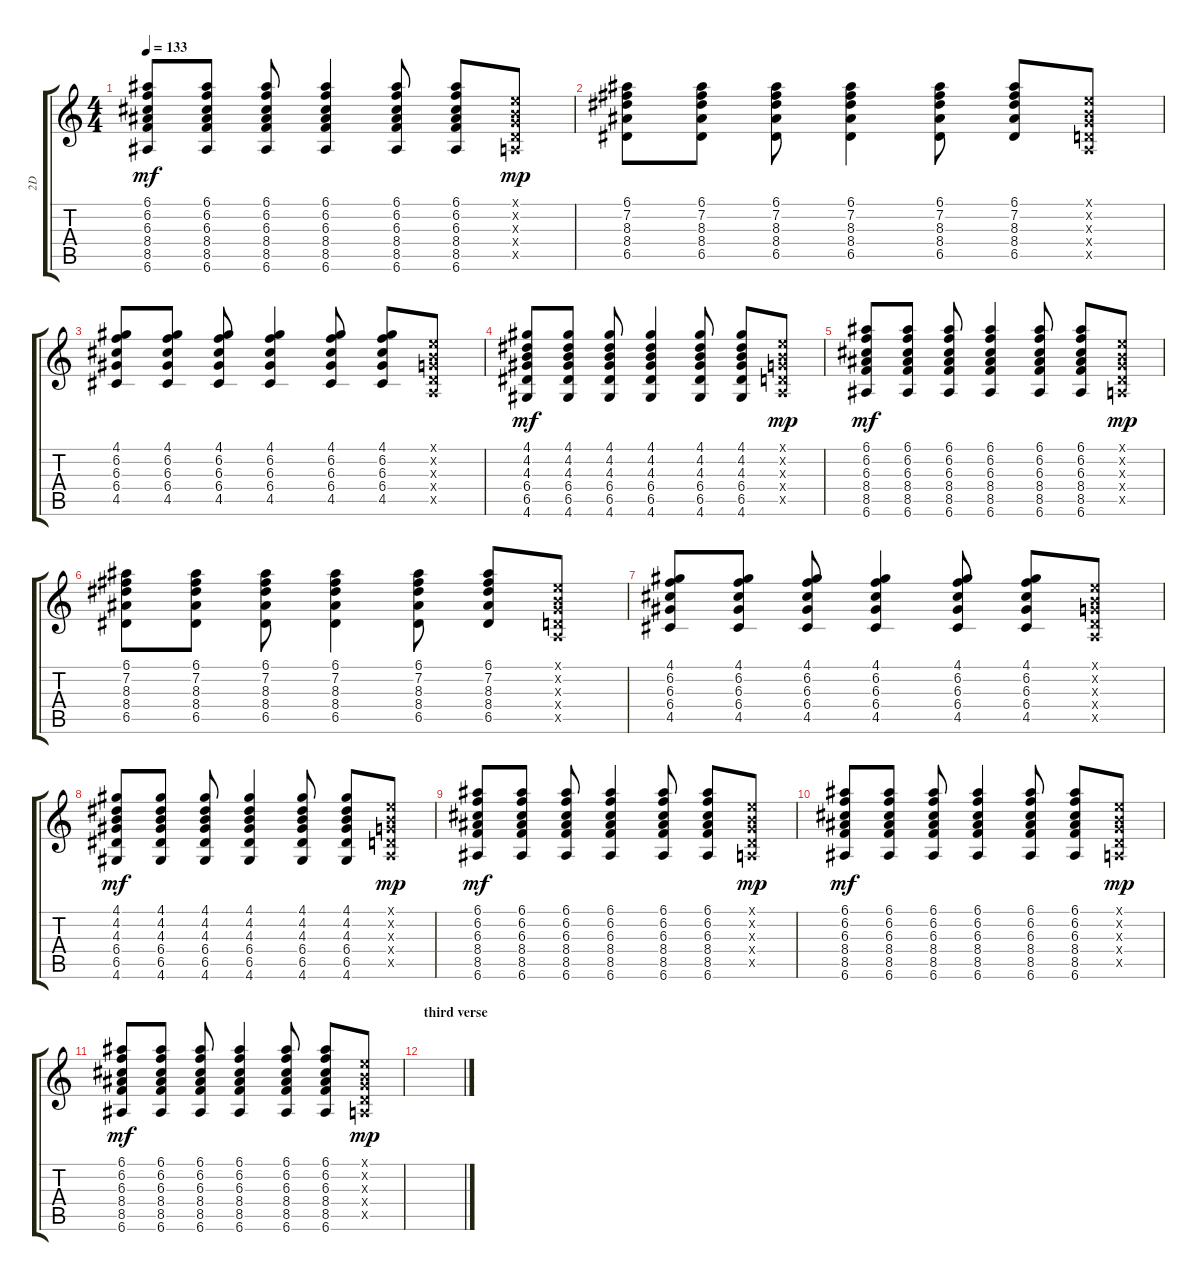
\track ("2D" "2D") {instrument acousticguitarsteel}
\staff {score tabs}
\tuning (E4 B3 G3 D3 A2 E2) {hide}
\ts (4 4)
\tempo 133
\clef g2
\ks c
(6.1 6.2 6.3 8.4 8.5 6.6).8{dy mf} (6.1 6.2 6.3 8.4 8.5 6.6).8 (6.1 6.2 6.3 8.4 8.5 6.6).8 (6.1 6.2 6.3 8.4 8.5 6.6).4 (6.1 6.2 6.3 8.4 8.5 6.6).8 (6.1 6.2 6.3 8.4 8.5 6.6).8 (0.1{x} 0.2{x} 0.3{x} 0.4{x} 0.5{x}).8{dy mp} |
(6.1 7.2 8.3 8.4 6.5).8 (6.1 7.2 8.3 8.4 6.5).8 (6.1 7.2 8.3 8.4 6.5).8 (6.1 7.2 8.3 8.4 6.5).4 (6.1 7.2 8.3 8.4 6.5).8 (6.1 7.2 8.3 8.4 6.5).8 (0.1{x} 0.2{x} 0.3{x} 0.4{x} 0.5{x}).8 |
(4.1 6.2 6.3 6.4 4.5).8 (4.1 6.2 6.3 6.4 4.5).8 (4.1 6.2 6.3 6.4 4.5).8 (4.1 6.2 6.3 6.4 4.5).4 (4.1 6.2 6.3 6.4 4.5).8 (4.1 6.2 6.3 6.4 4.5).8 (0.1{x} 0.2{x} 0.3{x} 0.4{x} 0.5{x}).8 |
(4.1 4.2 4.3 6.4 6.5 4.6).8{dy mf} (4.1 4.2 4.3 6.4 6.5 4.6).8 (4.1 4.2 4.3 6.4 6.5 4.6).8 (4.1 4.2 4.3 6.4 6.5 4.6).4 (4.1 4.2 4.3 6.4 6.5 4.6).8 (4.1 4.2 4.3 6.4 6.5 4.6).8 (0.1{x} 0.2{x} 0.3{x} 0.4{x} 0.5{x}).8{dy mp} |
(6.1 6.2 6.3 8.4 8.5 6.6).8{dy mf} (6.1 6.2 6.3 8.4 8.5 6.6).8 (6.1 6.2 6.3 8.4 8.5 6.6).8 (6.1 6.2 6.3 8.4 8.5 6.6).4 (6.1 6.2 6.3 8.4 8.5 6.6).8 (6.1 6.2 6.3 8.4 8.5 6.6).8 (0.1{x} 0.2{x} 0.3{x} 0.4{x} 0.5{x}).8{dy mp} |
(6.1 7.2 8.3 8.4 6.5).8 (6.1 7.2 8.3 8.4 6.5).8 (6.1 7.2 8.3 8.4 6.5).8 (6.1 7.2 8.3 8.4 6.5).4 (6.1 7.2 8.3 8.4 6.5).8 (6.1 7.2 8.3 8.4 6.5).8 (0.1{x} 0.2{x} 0.3{x} 0.4{x} 0.5{x}).8 |
(4.1 6.2 6.3 6.4 4.5).8 (4.1 6.2 6.3 6.4 4.5).8 (4.1 6.2 6.3 6.4 4.5).8 (4.1 6.2 6.3 6.4 4.5).4 (4.1 6.2 6.3 6.4 4.5).8 (4.1 6.2 6.3 6.4 4.5).8 (0.1{x} 0.2{x} 0.3{x} 0.4{x} 0.5{x}).8 |
(4.1 4.2 4.3 6.4 6.5 4.6).8{dy mf} (4.1 4.2 4.3 6.4 6.5 4.6).8 (4.1 4.2 4.3 6.4 6.5 4.6).8 (4.1 4.2 4.3 6.4 6.5 4.6).4 (4.1 4.2 4.3 6.4 6.5 4.6).8 (4.1 4.2 4.3 6.4 6.5 4.6).8 (0.1{x} 0.2{x} 0.3{x} 0.4{x} 0.5{x}).8{dy mp} |
(6.1 6.2 6.3 8.4 8.5 6.6).8{dy mf} (6.1 6.2 6.3 8.4 8.5 6.6).8 (6.1 6.2 6.3 8.4 8.5 6.6).8 (6.1 6.2 6.3 8.4 8.5 6.6).4 (6.1 6.2 6.3 8.4 8.5 6.6).8 (6.1 6.2 6.3 8.4 8.5 6.6).8 (0.1{x} 0.2{x} 0.3{x} 0.4{x} 0.5{x}).8{dy mp} |
(6.1 6.2 6.3 8.4 8.5 6.6).8{dy mf} (6.1 6.2 6.3 8.4 8.5 6.6).8 (6.1 6.2 6.3 8.4 8.5 6.6).8 (6.1 6.2 6.3 8.4 8.5 6.6).4 (6.1 6.2 6.3 8.4 8.5 6.6).8 (6.1 6.2 6.3 8.4 8.5 6.6).8 (0.1{x} 0.2{x} 0.3{x} 0.4{x} 0.5{x}).8{dy mp} |
(6.1 6.2 6.3 8.4 8.5 6.6).8{dy mf} (6.1 6.2 6.3 8.4 8.5 6.6).8 (6.1 6.2 6.3 8.4 8.5 6.6).8 (6.1 6.2 6.3 8.4 8.5 6.6).4 (6.1 6.2 6.3 8.4 8.5 6.6).8 (6.1 6.2 6.3 8.4 8.5 6.6).8 (0.1{x} 0.2{x} 0.3{x} 0.4{x} 0.5{x}).8{dy mp} |
\section ("" "third verse")
